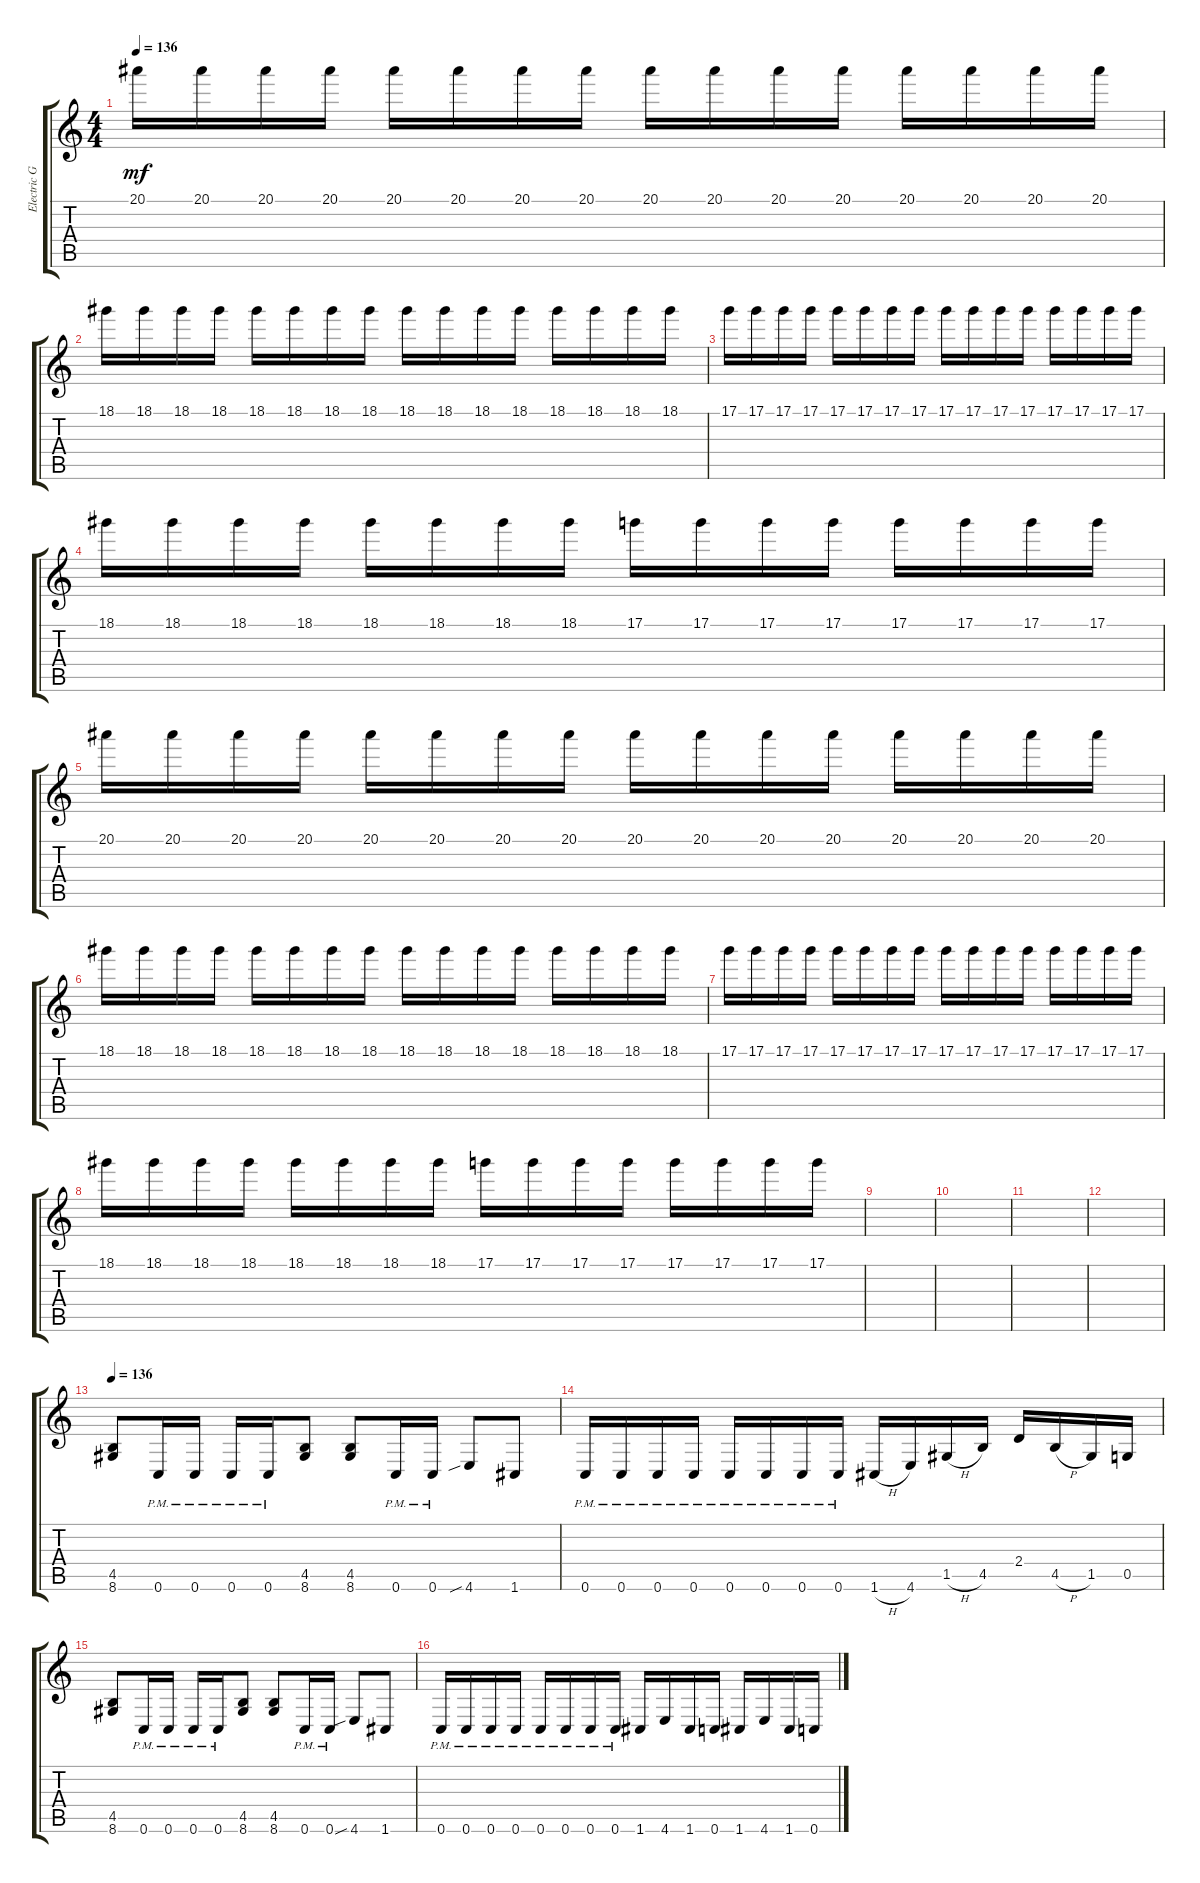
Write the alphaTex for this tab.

\track ("Electric Guitar" "Electric G") {instrument distortionguitar}
\staff {score tabs}
\tuning (D4 A3 F3 C3 G2 C2) {hide}
\ts (4 4)
\tempo 136
\clef g2
\ks c
20.1.16{dy mf instrument distortionguitar} 20.1.16 20.1.16 20.1.16 20.1.16 20.1.16 20.1.16 20.1.16 20.1.16 20.1.16 20.1.16 20.1.16 20.1.16 20.1.16 20.1.16 20.1.16 |
18.1.16 18.1.16 18.1.16 18.1.16 18.1.16 18.1.16 18.1.16 18.1.16 18.1.16 18.1.16 18.1.16 18.1.16 18.1.16 18.1.16 18.1.16 18.1.16 |
17.1.16 17.1.16 17.1.16 17.1.16 17.1.16 17.1.16 17.1.16 17.1.16 17.1.16 17.1.16 17.1.16 17.1.16 17.1.16 17.1.16 17.1.16 17.1.16 |
18.1.16 18.1.16 18.1.16 18.1.16 18.1.16 18.1.16 18.1.16 18.1.16 17.1.16 17.1.16 17.1.16 17.1.16 17.1.16 17.1.16 17.1.16 17.1.16 |
20.1.16 20.1.16 20.1.16 20.1.16 20.1.16 20.1.16 20.1.16 20.1.16 20.1.16 20.1.16 20.1.16 20.1.16 20.1.16 20.1.16 20.1.16 20.1.16 |
18.1.16 18.1.16 18.1.16 18.1.16 18.1.16 18.1.16 18.1.16 18.1.16 18.1.16 18.1.16 18.1.16 18.1.16 18.1.16 18.1.16 18.1.16 18.1.16 |
17.1.16 17.1.16 17.1.16 17.1.16 17.1.16 17.1.16 17.1.16 17.1.16 17.1.16 17.1.16 17.1.16 17.1.16 17.1.16 17.1.16 17.1.16 17.1.16 |
18.1.16 18.1.16 18.1.16 18.1.16 18.1.16 18.1.16 18.1.16 18.1.16 17.1.16 17.1.16 17.1.16 17.1.16 17.1.16 17.1.16 17.1.16 17.1.16 |
|
|
|
|
\tempo 136
(4.5 8.6).8 0.6{pm}.16 0.6{pm}.16 0.6{pm}.16 0.6{pm}.16 (4.5 8.6).8 (4.5 8.6).8 0.6{pm}.16 0.6{pm}.16 4.6{sib}.8 1.6.8 |
0.6{pm}.16 0.6{pm}.16 0.6{pm}.16 0.6{pm}.16 0.6{pm}.16 0.6{pm}.16 0.6{pm}.16 0.6{pm}.16 1.6{h}.16 4.6.16 1.5{h}.16 4.5.16 2.4.16 4.5{h}.16 1.5.16 0.5.16 |
(4.5 8.6).8 0.6{pm}.16 0.6{pm}.16 0.6{pm}.16 0.6{pm}.16 (4.5 8.6).8 (4.5 8.6).8 0.6{pm}.16 0.6{pm}.16 4.6{sib}.8 1.6.8 |
0.6{pm}.16 0.6{pm}.16 0.6{pm}.16 0.6{pm}.16 0.6{pm}.16 0.6{pm}.16 0.6{pm}.16 0.6{pm}.16 1.6.16 4.6.16 1.6.16 0.6.16 1.6.16 4.6.16 1.6.16 0.6.16
